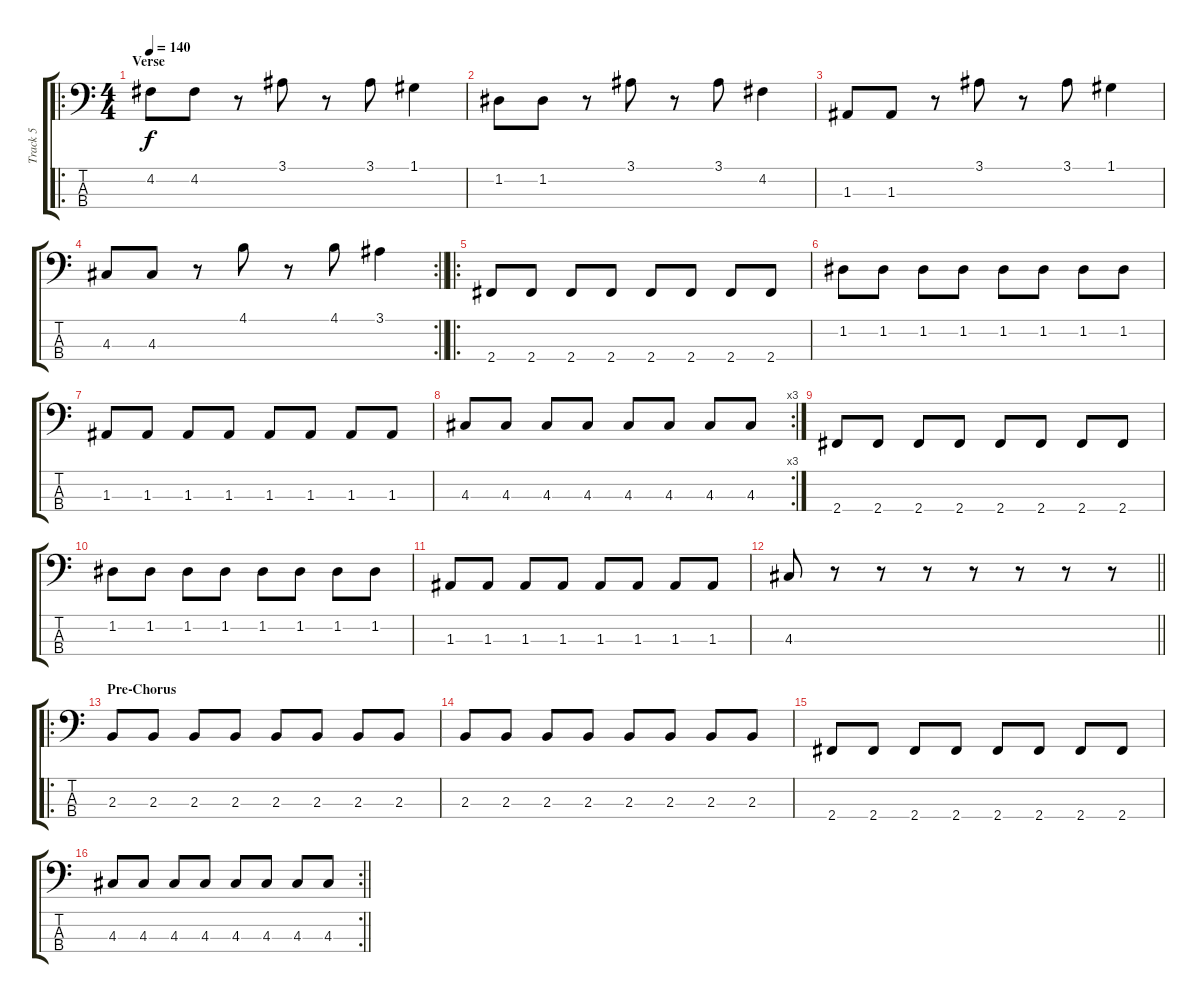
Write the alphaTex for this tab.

\track ("Track 5" "Track 5") {instrument electricbassfinger}
\staff {score tabs}
\tuning (G2 D2 A1 E1) {hide}
\ro
\ts (4 4)
\section ("" "Verse")
\tempo 140
\clef f4
\ks c
4.2.8{dy f} 4.2.8 r.8 3.1.8 r.8 3.1.8 1.1.4 |
1.2.8 1.2.8 r.8 3.1.8 r.8 3.1.8 4.2.4 |
1.3.8 1.3.8 r.8 3.1.8 r.8 3.1.8 1.1.4 |
\rc 2
\barLineRight lightlight
4.3.8 4.3.8 r.8 4.1.8 r.8 4.1.8 3.1.4 |
\ro
2.4.8 2.4.8 2.4.8 2.4.8 2.4.8 2.4.8 2.4.8 2.4.8 |
1.2.8 1.2.8 1.2.8 1.2.8 1.2.8 1.2.8 1.2.8 1.2.8 |
1.3.8 1.3.8 1.3.8 1.3.8 1.3.8 1.3.8 1.3.8 1.3.8 |
\rc 3
4.3.8 4.3.8 4.3.8 4.3.8 4.3.8 4.3.8 4.3.8 4.3.8 |
2.4.8 2.4.8 2.4.8 2.4.8 2.4.8 2.4.8 2.4.8 2.4.8 |
1.2.8 1.2.8 1.2.8 1.2.8 1.2.8 1.2.8 1.2.8 1.2.8 |
1.3.8 1.3.8 1.3.8 1.3.8 1.3.8 1.3.8 1.3.8 1.3.8 |
\barLineRight lightlight
4.3.8 r.8 r.8 r.8 r.8 r.8 r.8 r.8 |
\ro
\section ("" "Pre-Chorus")
2.3.8 2.3.8 2.3.8 2.3.8 2.3.8 2.3.8 2.3.8 2.3.8 |
2.3.8 2.3.8 2.3.8 2.3.8 2.3.8 2.3.8 2.3.8 2.3.8 |
2.4.8 2.4.8 2.4.8 2.4.8 2.4.8 2.4.8 2.4.8 2.4.8 |
\rc 2
\barLineRight lightlight
4.3.8 4.3.8 4.3.8 4.3.8 4.3.8 4.3.8 4.3.8 4.3.8
